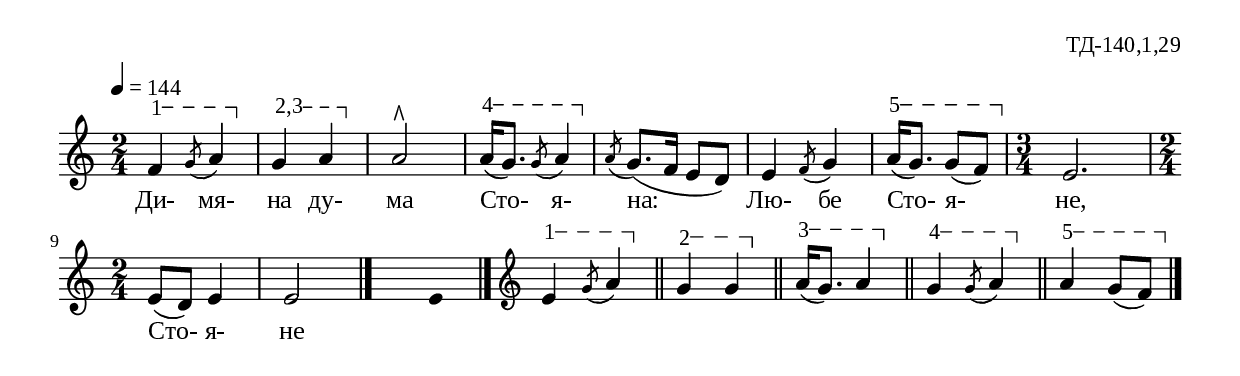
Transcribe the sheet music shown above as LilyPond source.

%{
TD_140_1_29
%}

\include "td-preamble.ly"

\score {
\relative c' {
 \tempo 4 = 144
  \time 2/4
\varA  
 f4\startTextSpan \acciaccatura g8 a4\stopTextSpan |
\varBC
 g\startTextSpan a\stopTextSpan | 
 a2^\rtoe |
\varD 
 a16\startTextSpan( g8.) \acciaccatura g8 a4\stopTextSpan |
 \acciaccatura a8 g8.( f16 e8[ d)] |
 e4 \acciaccatura f8 g4 | 
\varE
 a16\startTextSpan( g8.) g8( f\stopTextSpan) |
 \time 3/4 e2. \time 2/4 e8( d) e4 e2 
 \bar "|." 
 s4 \fixB e4  \fixC 
 \bar "|." 
\endm 
\varA  
 e4\startTextSpan \acciaccatura g8 a4\stopTextSpan \bar "||"
\varB
 g\startTextSpan g\stopTextSpan \bar "||"
\varC
 a16\startTextSpan( g8.) a4\stopTextSpan \bar "||"
\varD 
 g4\startTextSpan \acciaccatura g8 a4\stopTextSpan \bar "||"
 \varE
 a4\startTextSpan g8( f\stopTextSpan) 
\bar "|."
}
\addlyrics { Ди- мя- на ду- ма Сто- я- на: Лю- бе Сто- я- не, Сто- я- не }
%
\layout {
  indent = #0
  line-width = 190\mm
  ragged-right=##f
%%    ragged-last = ##t
}
%
\midi { 
	\context {
		\Score
		tempoWholesPerMinute = #(ly:make-moment 144 4)
		}
	}
}

\header{
  opus = "ТД-140,1,29"
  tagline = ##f
}


